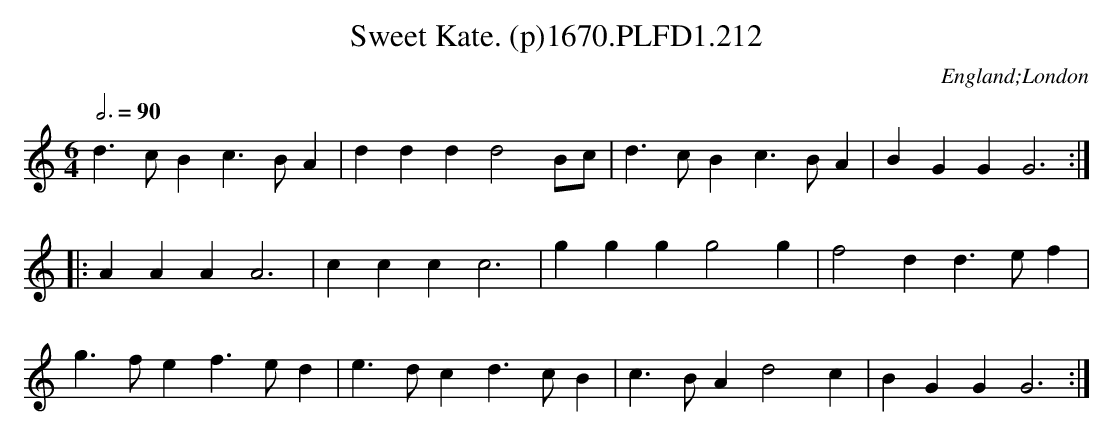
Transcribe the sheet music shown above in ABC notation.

X:1
T:Sweet Kate. (p)1670.PLFD1.212
M:6/4
L:1/4
Q:3/4=90
O:England;London
K:C
d>cB c>BA|ddd d2 B/c/|d>cB c>BA|BGG G3:|
|:AAA A3|ccc c3|ggg g2 g|f2 d d>ef|
g>fe f>ed|e>dc d>cB| c>BA d2 c| BGGG3:|
